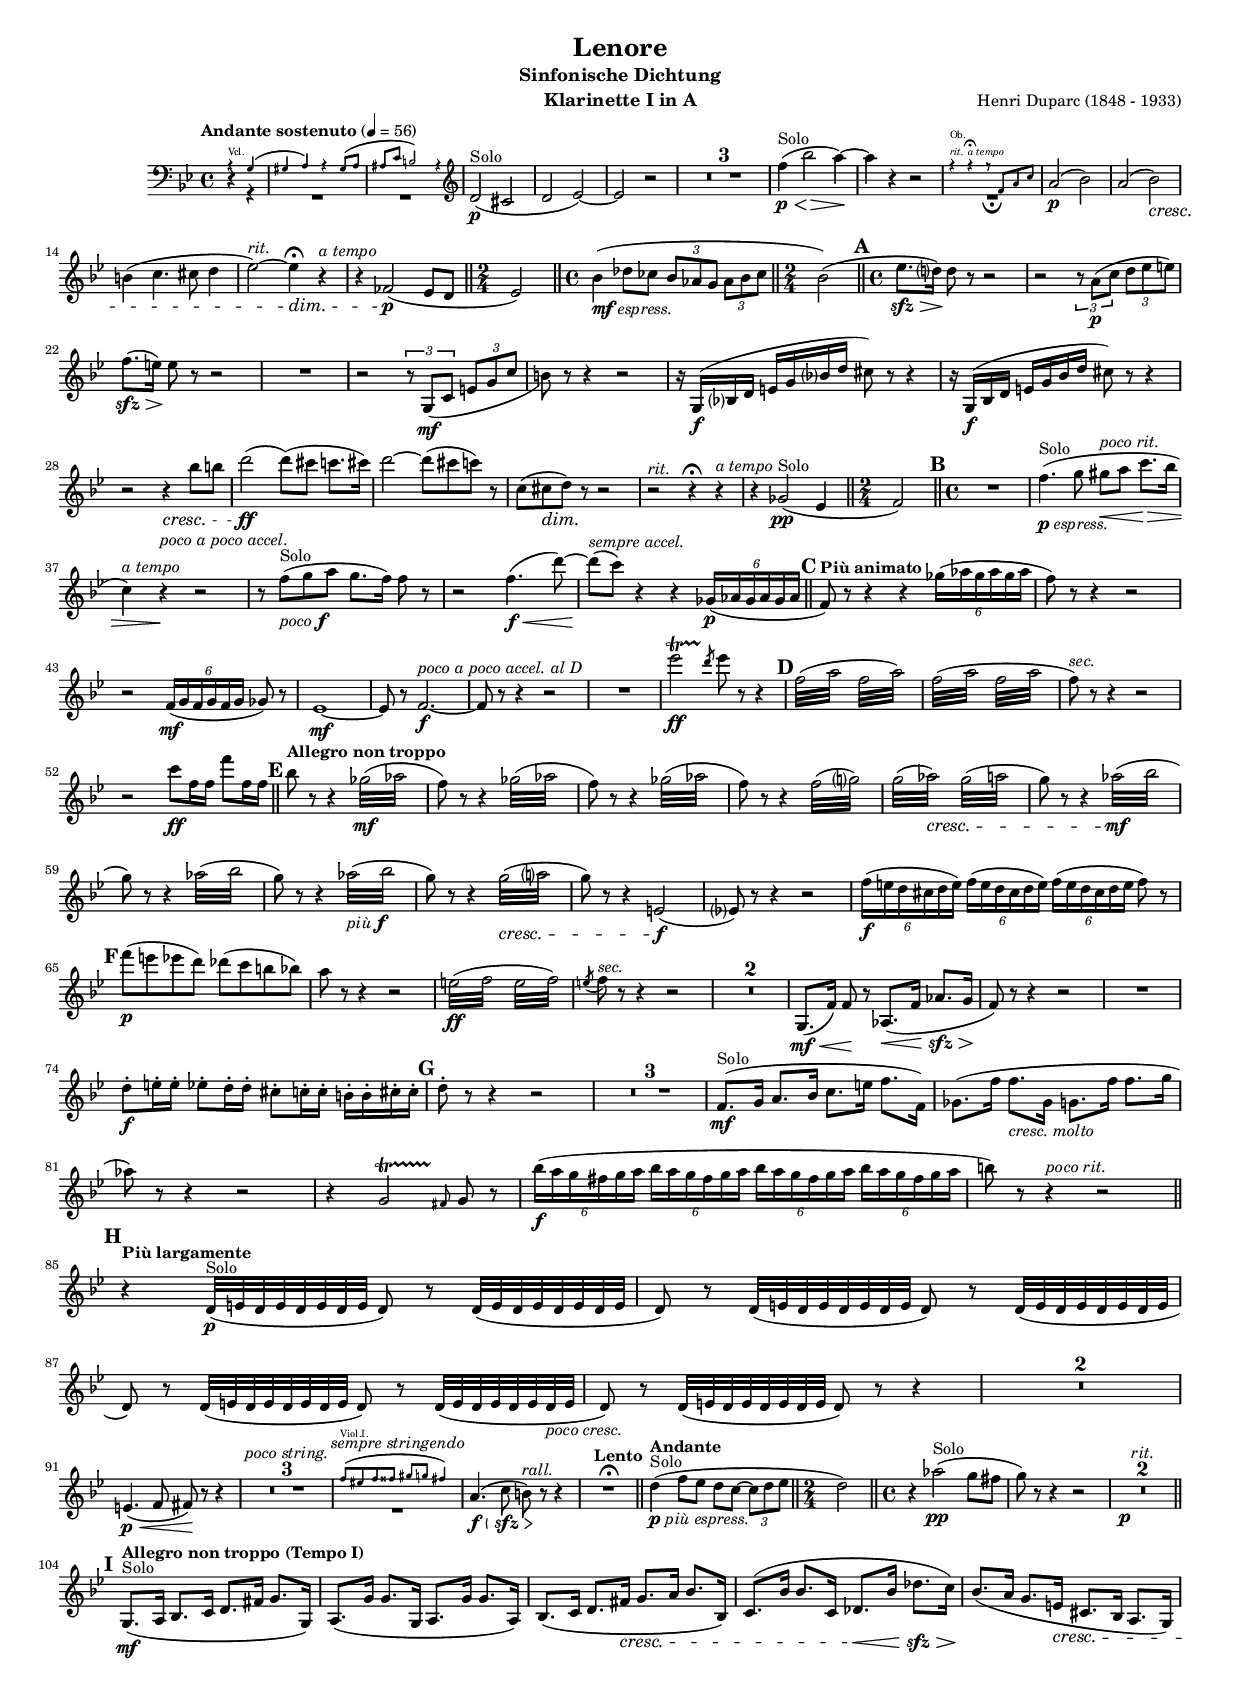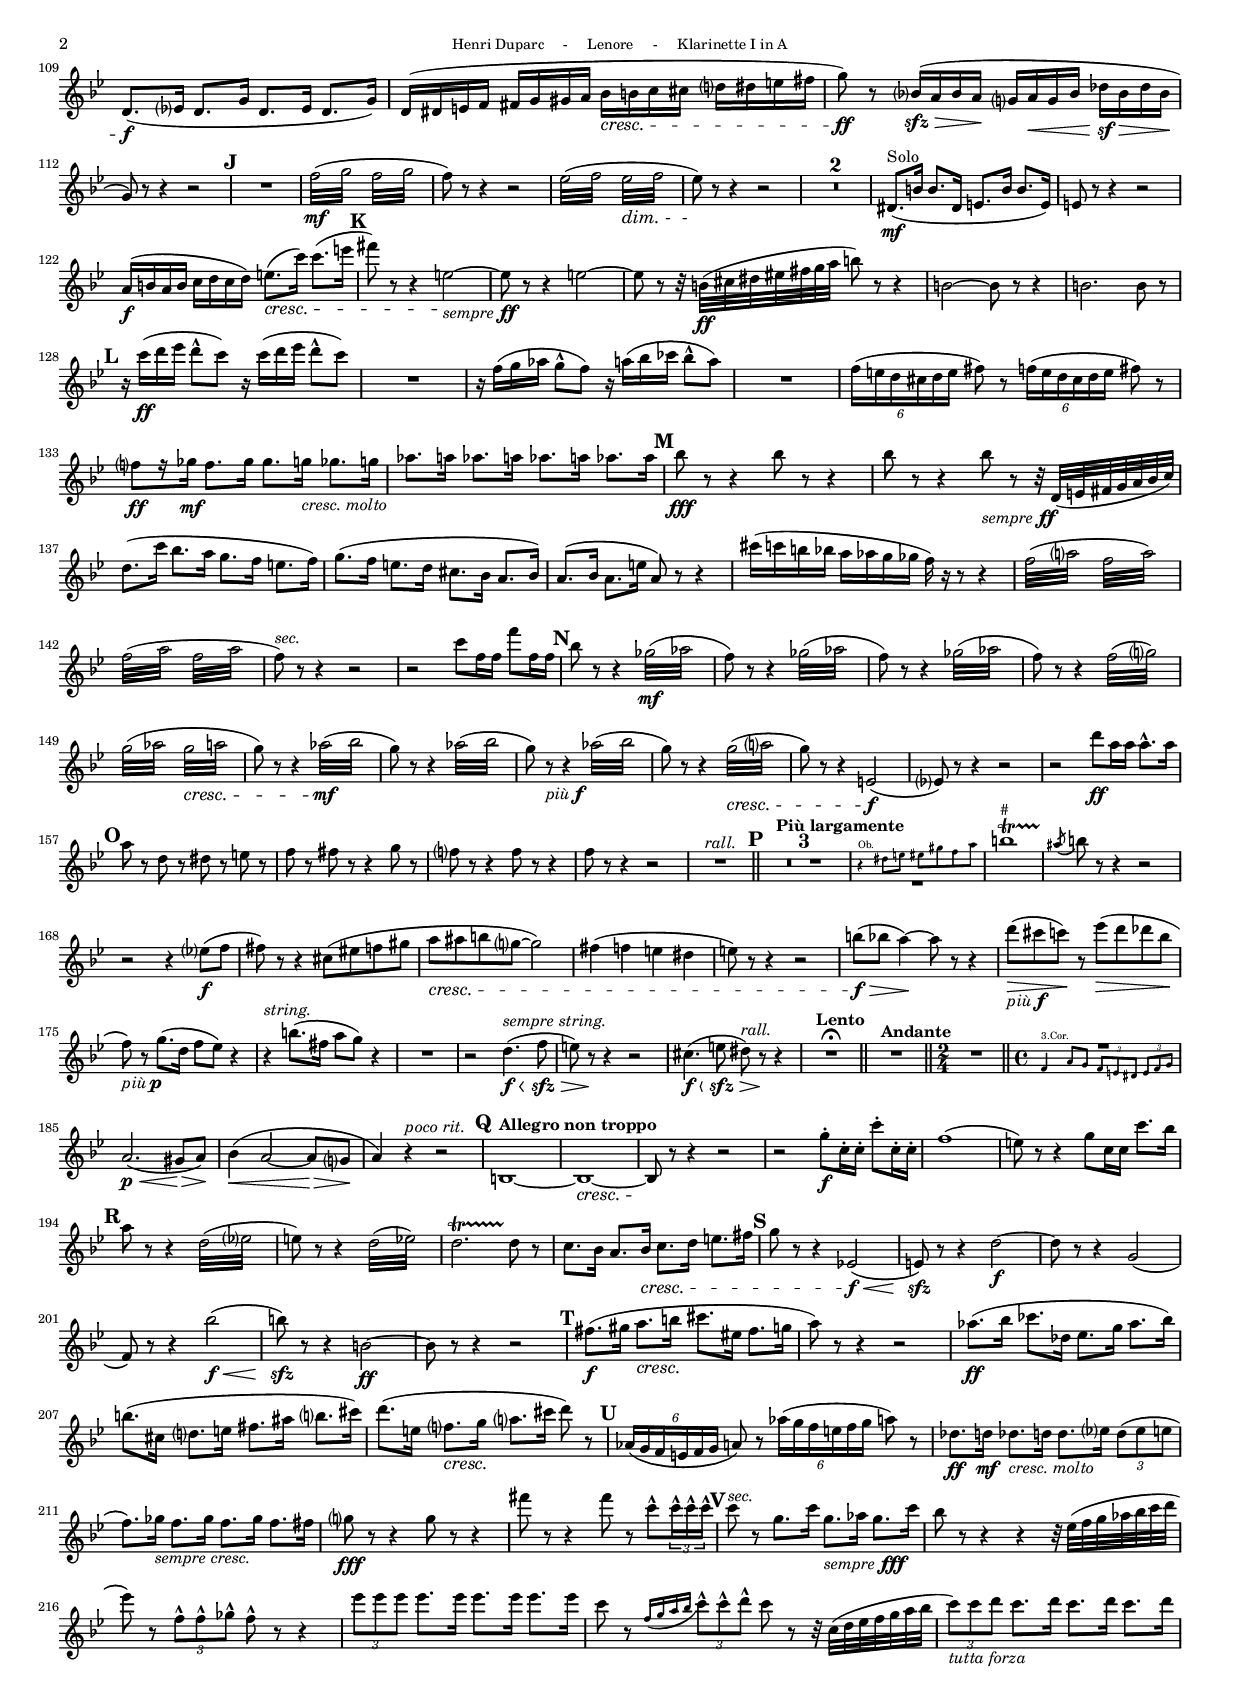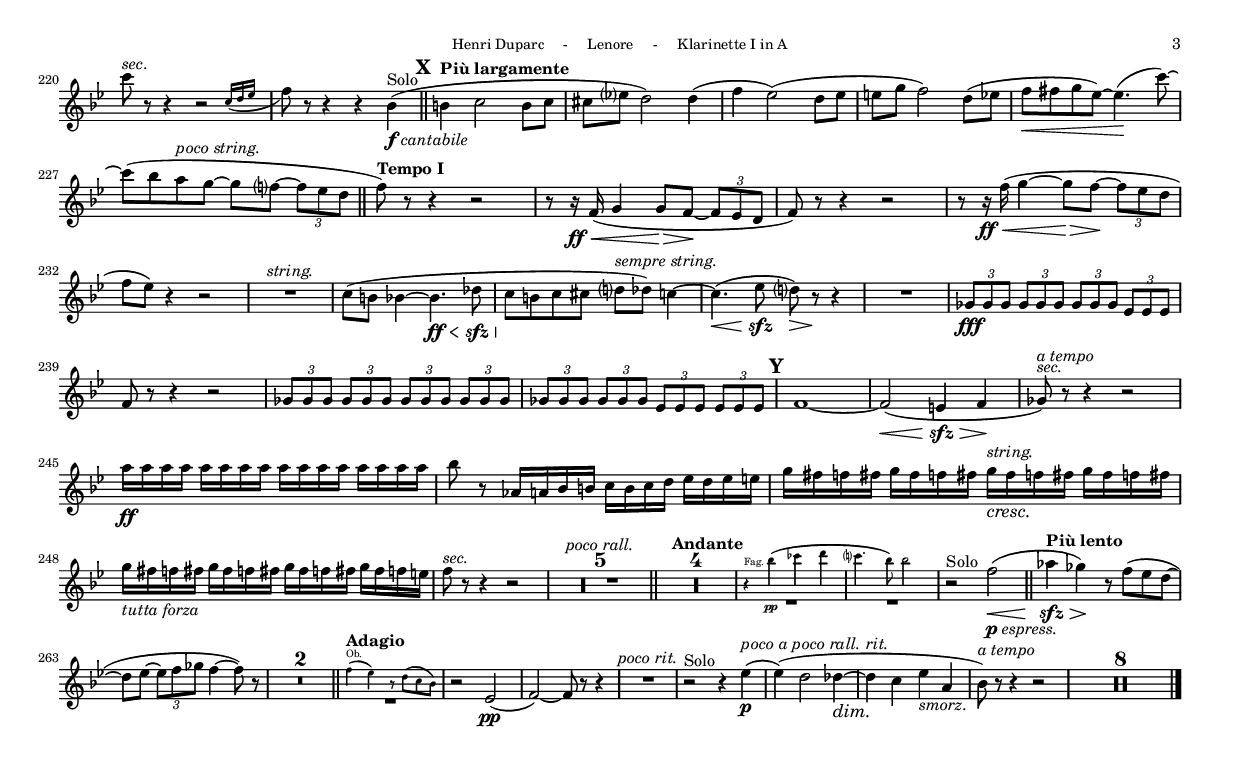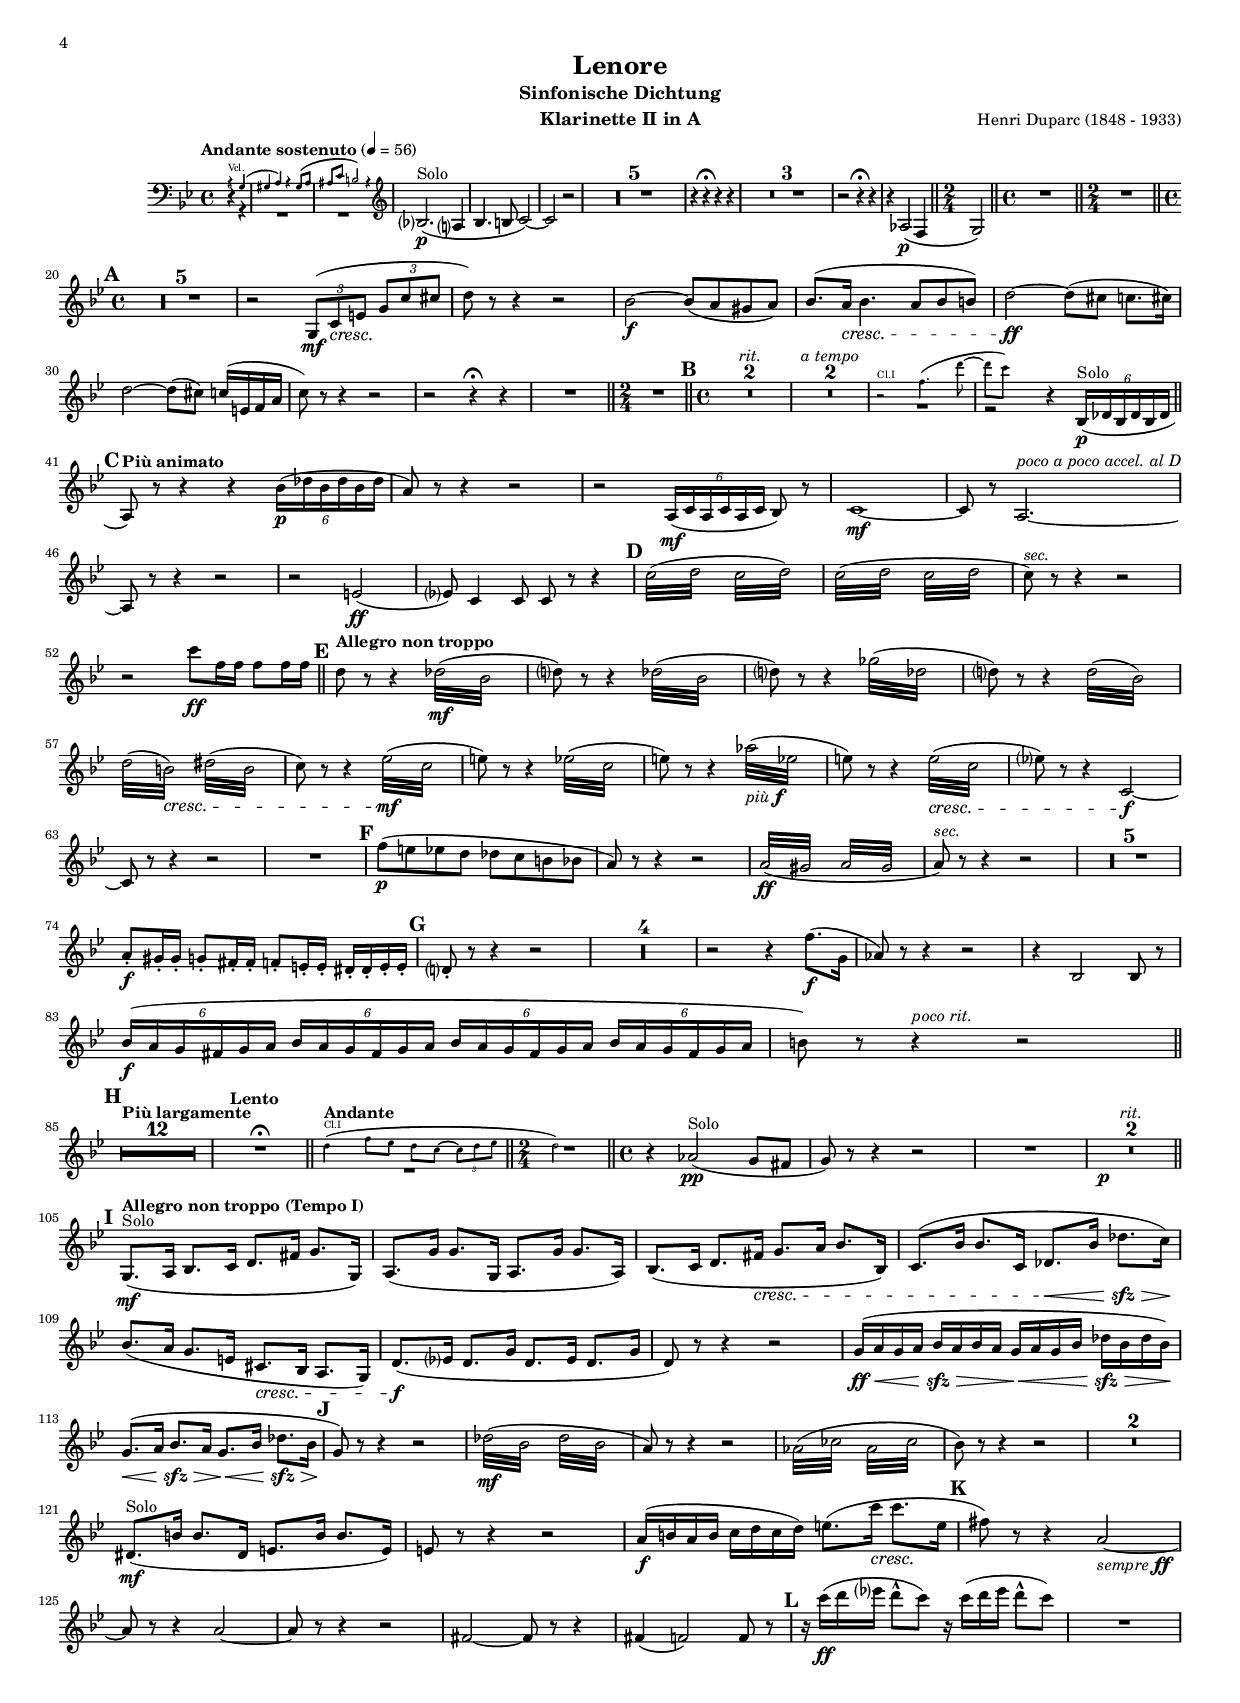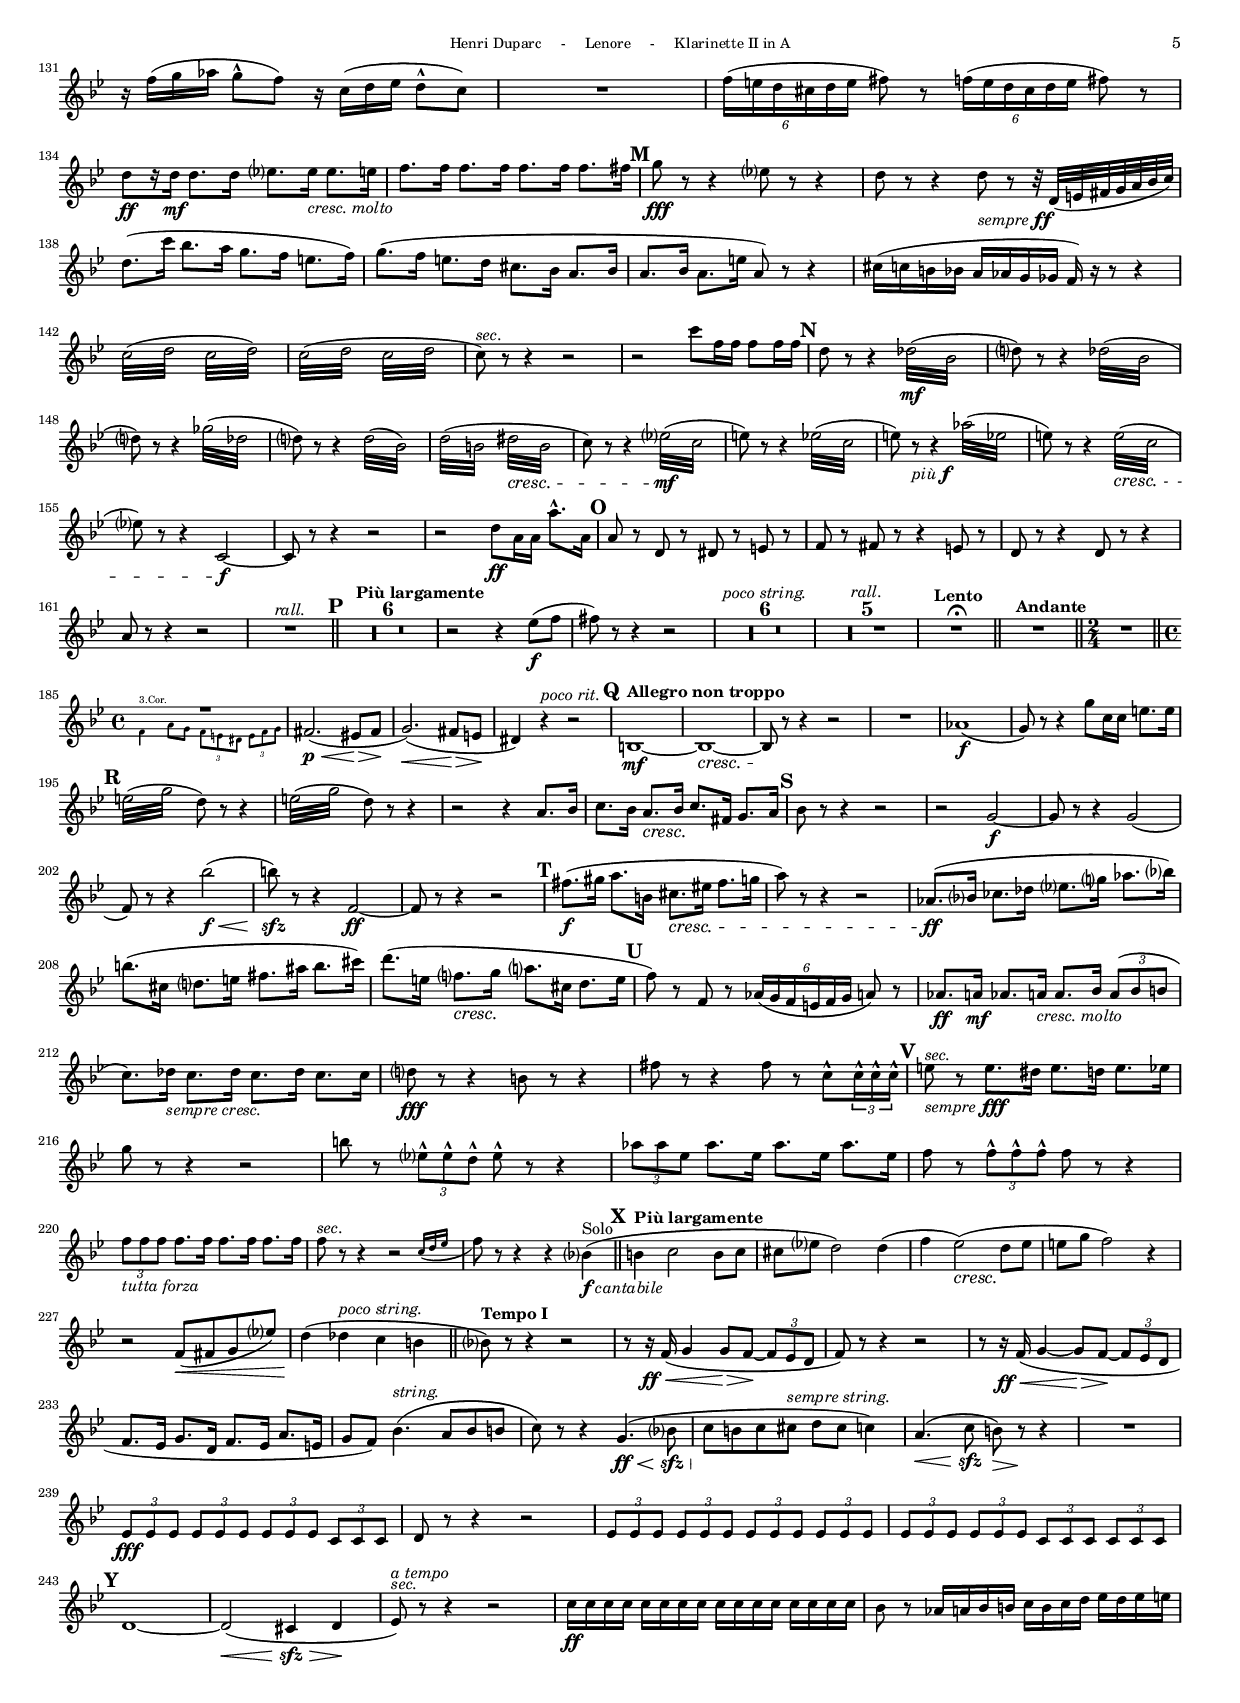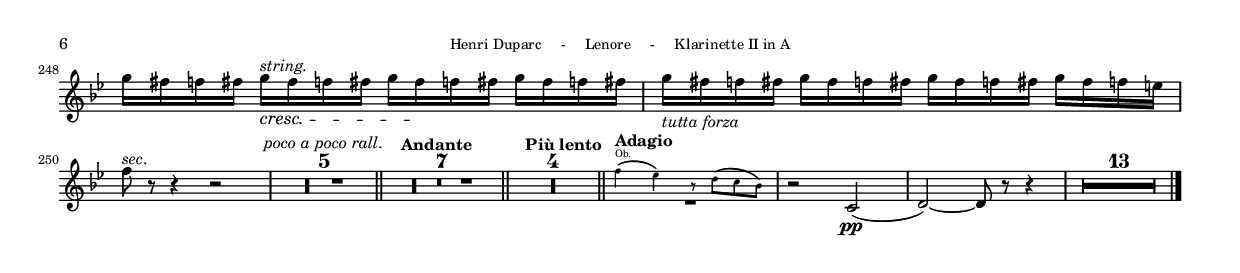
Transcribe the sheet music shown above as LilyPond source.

\version "2.18.2"
\language "deutsch"

\paper {
    top-margin = 10\mm
    bottom-margin = 10\mm
    left-margin = 10\mm
    right-margin = 10\mm
    ragged-last = ##f
}

\header{
  title = "Lenore"
  subtitle = "Sinfonische Dichtung"
  composerShort = "Henri Duparc"
  composer = "Henri Duparc (1848 - 1933)"
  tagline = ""
}

% Adapt this for automatic line-breaks
% mBreak = {}
mBreak = { \break }
#(set-global-staff-size 14)

% Useful snippets
pCresc = _\markup { \dynamic p \italic "cresc." }
mfDim = _\markup { \dynamic mf \italic "dim." }
fCantabile = _\markup { \dynamic f \italic "cantabile" }
smorz = _\markup { \italic "smorz." }
sempreFf = _\markup { \italic "sempre" \dynamic ff }
sempreFff = _\markup { \italic "sempre" \dynamic fff }
pocoF = _\markup { \italic "poco" \dynamic f }
ffz = _\markup { \dynamic { ffz } } 
crescMolto = _\markup { \italic "cresc. molto" }
pMoltoCresc = _\markup { \dynamic p \italic "molto cresc." }
sempreCresc = _\markup { \italic "sempre cresc." }
ppiuEspress = _\markup { \dynamic p \italic "più espress." }
pocoCresc = _\markup { \italic "poco cresc." }
mfEspress = _\markup { \dynamic mf \italic "espress." }
pEspress = _\markup { \dynamic p \italic "espress." }
string = ^\markup { \italic "string." }
stringendo = ^\markup { \italic "stringendo" }
pocoString = ^\markup { \italic "poco string." }
sempreStringendo = ^\markup { \italic "sempre stringendo" }
sempreString = ^\markup { \italic "sempre string." }
tuttaForza = _\markup { \italic "tutta forza" }
allargando = _\markup { \italic "allargando" }
pocoMenoMosso = ^\markup {\italic \bold {"Poco meno mosso."} }
rit = ^\markup {\italic {"rit."} }
rall = ^\markup {\italic {"rall."} }
riten = ^\markup {\italic {"riten."} }
ritATempo = ^\markup { \center-align \italic {"  rit. a tempo"} }
aTempo = ^\markup { \italic {"a tempo"} }
moltoRit = ^\markup { \italic {"molto rit."} }
pocoRit = ^\markup {\italic {"poco rit."} }
pocoRiten = ^\markup {\italic {"poco riten."} }
sec = ^\markup {\italic {"sec."} }
pocoRall = ^\markup {\italic {"poco rall."} }
pocoAPocoRall = ^\markup {\italic {"poco a poco rall."} }
pocoAPocoAccel = ^\markup {\italic {"poco a poco accel."} }
pocoAPocoAccelAlD = ^\markup {\italic {"poco a poco accel. al D"} }
sempreAccel = ^\markup {\italic {"sempre accel."} }
solo = ^\markup { "Solo" }
piuF = _\markup { \italic "più" \dynamic f }
piuP = _\markup { \italic "più" \dynamic p }
lento = ^\markup { \italic "Lento" }
accel = ^\markup { \bold { "accel." } }
tempoPrimo = ^\markup { \italic { "Tempo I" } }

% Adapted from http://lsr.di.unimi.it/LSR/Snippet?id=655
% Make title, subtitle, instrument appear on pages other than the first
#(define (part-not-first-page layout props arg)
   (if (not (= (chain-assoc-get 'page:page-number props -1)
               (ly:output-def-lookup layout 'first-page-number)))
       (interpret-markup layout props arg)
       empty-stencil))

\paper {
  oddHeaderMarkup = \markup
  \fill-line {
    " "
    \on-the-fly #part-not-first-page \fontsize #-1.0 \concat {
      \fromproperty #'header:composerShort
      "     -     "
      \fromproperty #'header:title
      "     -     "
      \fromproperty #'header:instrument
    }
    \on-the-fly #print-page-number-check-first \fromproperty #'page:page-number-string
  }
  evenHeaderMarkup = \markup
  \fill-line {
    \on-the-fly #print-page-number-check-first \fromproperty #'page:page-number-string
    \on-the-fly #part-not-first-page \fontsize #-1.0 \concat {
      \fromproperty #'header:composerShort
      "     -     "
      \fromproperty #'header:title
      "     -     "
      \fromproperty #'header:instrument
    }
    " "
  }
  % markup-system-spacing.basic-distance = #12
  % markup-system-spacing.minimum-distance = #12
  % markup-system-spacing.padding = #10
  
}

% ---------------------------------------------------------

clarinet_I = {
  \set Score.markFormatter = #format-mark-alphabet
  \accidentalStyle Score.modern-cautionary
  \compressFullBarRests
  \defaultTimeSignature
  \time 4/4
  \tempo "Andante sostenuto" 4 = 56
  \key b \major
  \clef violin
  \relative c' {
    % p1 1
    \partial 2 
    <<
      \new CueVoice {
        \clef bass
        \set instrumentCueName = "Vcl."
        \stemDown \voiceOne {
          r4 g( |
          gis4 a) r gis8( a |
          ais8 c h2) r4 |
        }
      }
      {
        r4 r4 |
        \override MultiMeasureRest.staff-position = #-6
        R1*2 |
        \revert MultiMeasureRest.staff-position
      }
    >>
    \clef violin
    \stemNeutral
    d2\solo(\p cis |
    d2 es~) |
    es2 r |
    R1*3 |
    f'4(\p\<\solo b2 \>a4)~\! |
    a4 r4 r2 |
    <<
      \new CueVoice {
        \set instrumentCueName = "Ob."
        \stemUp \voiceOne {
          r4\rit r4\fermata\aTempo r8 f,8 a c |
        }
      }
      {
        \override MultiMeasureRest.staff-position = #-6
        R1 _\fermataMarkup |
        \revert MultiMeasureRest.staff-position
      }
    >>
    a2(\p b) |
    a2( b)\cresc |
    \mBreak
    
    % p1 2
    h4( c4. cis8 d4 |
    es2)~\rit es4\dim\fermata\! r4\aTempo |
    r4 fes,2(\p es8 d|
    \time 2/4 \bar "||"
    es2) |
    \time 4/4 \bar "||"
    b'4(\mfEspress des8 ces \tuplet 3/2 { b as g } \tuplet 3/2 { as b ces }
    \time 2/4 \bar "||"
    b2)( |
    \time 4/4 \bar "||"
    \mark #1
    es8.\sfz\> d?16)\! d8 r8 r2 |
    r2 \tuplet 3/2 { r8 a(\p c } \tuplet 3/2 { d es e) } |
    \mBreak
    
    % p1 3
    f8.(\sfz\> e16)\! e8 r8 r2 |
    R1 |
    r2 \tuplet 3/2 { r8 g,,_(\mf c } \tuplet 3/2 { e g c } |
    h8) r8 r4 r2 |
    r16 g,(\f b? d e g b d cis8) r8 r4 |
    r16 g,(\f b d e g b d cis8) r8 r4 |
    \mBreak

    % p1 4
    r2 r4\cresc b'8 h |
    d2(\ff d8)( cis c8. cis16) |
    d2~ d8( cis c) r |
    c,8( cis\dim d)\! r r2 |
    r2\rit r4\fermata r4\aTempo |
    r4 ges,2(\pp\solo es4 |
    \time 2/4 \bar "||"
    f2) |
    \time 4/4 \bar "||"
    \mark #2
    R1 |
    f'4.(\pEspress\solo g8 gis\<\pocoRit a c8.\> b16 |
    \mBreak
    
    % p1 5
    c,4)\aTempo r4\!\pocoAPocoAccel r2 |
    r8 f(\pocoF\solo g a g8. f16) f8 r8 |
    r2 f4.\f\<( d'8)~ |
    d8(\!\sempreAccel c) r4 r \tuplet 6/4 { ges,16(\p as ges as ges as } |
    \bar "||"
    \mark #3
    \tempo "Più animato"
    f8) r8 r4 r \tuplet 6/4 { ges'16( as ges as ges as } |
    f8) r8 r4 r2 |
    \mBreak
    
    % p1 6
    r2 \tuplet 6/4 { f,16(\mf g f g f g} ges8) r8 |
    es1~\mf |
    es8 r8 f2.~\f\pocoAPocoAccelAlD |
    f8 r8 r4 r2 |
    R1 |
    % FIXME: Trill with ligature?
    es''2\ff\startTrillSpan \slashedGrace d8\stopTrillSpan es8 r8 r4 |
    \mark #4
    \repeat tremolo 8 { f,32( a } \repeat tremolo 8 { f32 a) } |
    \repeat tremolo 8 { f32( a } \repeat tremolo 8 { f32 a } |
    f8)\sec r8 r4 r2 |
    \mBreak
    
    % p1 7
    r2 c'8\ff f,16 f f'8 f,16 f |
    \bar "||"
    \mark #5
    \tempo "Allegro non troppo"
    b8 r8 r4 \repeat tremolo 8 { ges32(\mf as } |
    f8) r8 r4 \repeat tremolo 8 { ges32( as } |
    f8) r8 r4 \repeat tremolo 8 { ges32( as } |
    f8) r8 r4 \repeat tremolo 8 { f32( g) } |
    \repeat tremolo 8 { g32( as)\cresc } \repeat tremolo 8 { g32( a } |
    g8) r8 r4 \repeat tremolo 8 { as32(\mf b } |
    \mBreak
    
    % p1 8
    g8) r8 r4 \repeat tremolo 8 { as32( b } |
    g8) r8 r4 \repeat tremolo 8 { as32(\piuF b } |
    g8) r8 r4 \repeat tremolo 8 { g32(\cresc a } |
    g8) r8 r4 e,2(\f |
    es8) r8 r4 r2 |
    \tuplet 6/4 { f'16(\f e d cis d e) } \tuplet 6/4 { f16( e d cis d e) } \tuplet 6/4 { f16( e d cis d e } f8) r8 |
    \mark #6
    \mBreak
    
    % p1 9
    f'8(\p e es d) des( c h b) |
    a8 r8 r4 r2 |
    \repeat tremolo 8 { e32(\ff f } \repeat tremolo 8 { e f) } \acciaccatura e8 |
    % FIXME: I can't get the grace note into the previous bar
    f8\sec r8 r4 r2 |
    R1*2 |
    g,,8.(\mf\< f'16) f8\! r8 as,8.(\< f'16 as8.\sfz\> g16\! | 
    f8) r8 r4 r2 |
    R1 |
    \mBreak
    
    % p1 10
    d'8-.\f e16-. e-. es8-. d16-. d-. cis8-. c16-. c-. h-. h-. cis-. cis-. | 
    \mark #7
    d8-. r8 r4 r2 |
    R1*3 |
    f,8.(\mf\solo g16 a8. b16 c8. e16 f8. f,16) |
    ges8.( f'16 f8.\crescMolto ges,16 g8. f'16 f8. g16 |
    as8) r8 r4 r2 |
    % FIXME: Trill with ligature?
    r4 g,2\startTrillSpan \grace fis8 \stopTrillSpan  g r |
    \tuplet 6/4 { b'16(\f a g fis g a } \repeat unfold 3 \tuplet 6/4 { b16 a g fis g a } |
    h8) r8 r4\pocoRit r2 |
    \bar "||"
    \mBreak
    
    % p2 1
    \mark #8
    \tempo "Più largamente"
    r4 d,,32(\p\solo e d e d e d e d8) r8 d32( e d e d e d e |
    d8) r d32( e d e d e d e d8) r d32( e d e d e d e |
    \mBreak
    
    % p2 2
    d8) r d32( e d e d e d e d8) r d32( e d e d e d\pocoCresc e |
    d8) r d32( e d e d e d e d8) r r4 |
    R1*2 |
    \mBreak

    % p2 3
    e4.(\p\< f8 fis8)\! r r4 |
    R1*3\pocoString |
    <<
      \new CueVoice {
        \set instrumentCueName = "Viol.I."
        \stemDown \voiceOne {
          f'8( eis f fisis gis g fis4) |
        }
      }
      {
        \override MultiMeasureRest.staff-position = #-6
        R1\sempreStringendo |
        \revert MultiMeasureRest.staff-position
      }
    >>
    a,4.(\f\< c8\sfz\> h)\!\rall r r4 |
    \tempo "Lento"
    R1\fermataMarkup |
    \bar "||"
    \tempo Andante
    d4(\ppiuEspress\solo f8 es d c~ \tuplet 3/2 { c d es } |
    \bar "||"
    \time 2/4
    d2) |
    \bar "||"
    \time 4/4
    r4 as'2(\pp\solo g8 fis |
    g8) r8 r4 r2 |
    R1*2\p \rit |
    \bar "||"
    \mBreak
    
    % p2 4
    \mark #9
    \tempo "Allegro non troppo (Tempo I)"
    g,,8.(\mf\solo a16 b8. c16 d8. fis16 g8. g,16) |
    a8.( g'16 g8. g,16 a8. g'16 g8. a,16) |
    b8.( c16 d8. fis16\cresc g8. a16 b8. b,16) |
    c8.( b'16 b8. c,16 des8.\< b'16 des8.\sfz\> c16)\! |
    b8.( a16 g8. e16\cresc cis8. b16 a8. g16) |
    \mBreak

    % p2 5
    d'8.(\f es16 d8. g16 d8. es16 d8. g16) |
    d16( dis e f fis g gis a b\cresc h c cis d dis e fis |
    g8)\ff r8 b,16(\sfz\> a b a\! g a\< g b des\sf\> b des b\! |
    \mBreak
    
    % p2 6
    g8) r8 r4 r2 |
    \mark #10
    R1 |
    \repeat tremolo 8 { f'32(\mf g } \repeat tremolo 8 { f32 g } |
    f8) r8 r4 r2 |
    \repeat tremolo 8 { es32( f } \repeat tremolo 8 { es32\dim f } |
    es8)\! r8 r4 r2 |
    R1*2 |
    dis,8.(\mf\solo h'16 h8. dis,16 e8. h'16 h8. e,16) |
    e8 r8 r4 r2 |
    \mBreak
    
    % p2 7
    a16\f( h a h c d c d) e8.(\cresc c'16) c8.( e16 |
    \mark #11
    fis8) r8 r4 e,2~\sempreFf\! |
    e8 r8 r4 e2~ |
    e8 r8 r32 h(\ff cis dis eis fis g a h8) r8 r4 |
    h,2~ h8 r8 r4 |
    h2. h8 r8 |
    \mBreak

    % p2 8
    \mark #12
    r16 c'(\ff d es d8-^ c) r16 c( d es d8-^ c) |
    R1 |
    r16 f,( g as g8-^ f) r16 a( b ces b8-^ a) |
    R1 |
    \tuplet 6/4 { f16( e d cis d e } fis8) r8 \tuplet 6/4 { f16( e d cis d e } fis8) r8 |
    \mBreak

    % p2 9
    f8[\ff r16 ges]\mf f8. ges16 ges8. g16\crescMolto ges8. g16 |
    as8. a16 as8. a16 as8. a16 as8. as16 |
    \mark #13
    b8\fff r8 r4 b8 r8 r4 |
    b8 r8 r4 b8\sempreFf r8 r32 d,,( e fis g a b c) |
    \mBreak

    % p2 10
    d8.( c'16 b8. a16 g8. f16 e8. f16) |
    g8.( f16 e8. d16 cis8. b16 a8. b16) |
    a8.( b16 a8. e'16 a,8) r8 r4 |
    cis'16( c h b a as g ges f) r16 r8 r4 |
    \repeat tremolo 8 { f32( a } \repeat tremolo 8 { f32 a) } |
    \mBreak
    
    % p2 11
    \repeat tremolo 8 { f32( a } \repeat tremolo 8 { f32 a } |
    f8)\sec r8 r4 r2 |
    r2 c'8 f,16 f f'8 f,16 f |
    \mark #14
    b8 r8 r4 \repeat tremolo 8 { ges32(\mf as } |
    f8) r8 r4 \repeat tremolo 8 { ges32( as } |
    f8) r8 r4 \repeat tremolo 8 { ges32( as } |
    f8) r8 r4 \repeat tremolo 8 { f32( g) } |
    \mBreak

    % p2 12
    \repeat tremolo 8 { g32( as } \repeat tremolo 8 { g32\cresc a } |
    g8) r8 r4 \repeat tremolo 8 { as32(\mf b } |
    g8) r8 r4 \repeat tremolo 8 { as32( b } |
    g8) r8\piuF r4 \repeat tremolo 8 { as32( b } |
    g8) r8 r4 \repeat tremolo 8 { g32(\cresc a } |
    g8) r8 r4 e,2(\f |
    es8) r8 r4 r2 |
    r2 d''8\ff a16 a a8.-^ a16 |
    \mBreak

    % p2 13
    \mark #15
    a8 r d, r dis r e r |
    f8 r fis r r4 g8 r |
    f8 r r4 f8 r r4 |
    f8 r r4 r2 |
    R1 \rall |
    \bar "||"
    \mark #16
    \tempo "Più largamente"
    R1*3 |
    <<
      \new CueVoice {
        \set instrumentCueName = "Ob."
        \stemDown {
          r4 dis8 e eis gis f a
        }
      }
      {
        \override MultiMeasureRest.staff-position = #-6
        R1 |
        \revert MultiMeasureRest.staff-position
      }
    >>
    % FIXME: Trill should have a #, and grace note should be in this bar
    h1 ^\markup "#" \startTrillSpan \acciaccatura ais8 \stopTrillSpan |
    h8 r r4 r2 |
    \mBreak
    
    % p2 14
    r2 r4 es,?8(\f f |
    fis8) r r4 cis8( eis f gis |
    a8\cresc ais h g~ g2) |
    fis4( f e dis |
    e8) r r4 r2 |
    h'8(\f\> b a4~)\! a8 r r4 |
    d8(\piuF\> cis c)\! r es(\> d des b\! |
    \mBreak

    % p3 1
    f8)\piuP  r g8.( d16 f8 es) r4 |
    r4\string h'8.( fis16 a8 g) r4 |
    R1 |
    r2 d4.(\f\<\sempreString f8\sfz\> |
    e8) r\! r4 r2 |
    cis4.(\f\< e8\sfz\> dis)\rall r8\! r4 |
    \tempo "Lento"
    R1\fermataMarkup |
    \bar "||"
    \tempo Andante
    R1 |
    \bar "||"
    \time 2/4 |
    R2 |
    \bar "||"
    \time 4/4
    <<
      {
        \override MultiMeasureRest.staff-position = #+2
        R1 |
        \revert MultiMeasureRest.staff-position
      }
      \new CueVoice {
        \set instrumentCueName = "3.Cor."
        \stemUp {
          f,4 a8 g \tuplet 3/2 { f e dis } \tuplet 3/2 { e f g } |
        }
      }
    >>
    \mBreak

    % p3 2
    a2.(\p\< gis8\> a)\! |
    b4(\< a2~ a8\> g\! |
    a4) r4\pocoRit r2 |
    \mark #17
    \tempo "Allegro non troppo"
    h,1~ |
    h1~\cresc |
    h8\! r r4 r2 |
    r2 g''8-.\f c,16-. c-. c'8-. c,16-. c-. |
    f1( |
    e8) r r4 g8 c,16 c c'8. b16 |
    \mBreak

    % p3 3
    \mark #18
    a8 r r4 \repeat tremolo 8 { d,32( es } |
    e8) r r4 \repeat tremolo 8 { d32( es) } |
    % FIXME: Trill should have Aufloesungszeichen
    d2.\startTrillSpan d8\stopTrillSpan  r |
    c8. b16 a8. b16\cresc c8. d16 e8. fis16 |
    \mark #19
    g8 r r4 es,!2(\f\< |
    e8)\sfz r r4 d'2~\f |
    d8 r r4 g,2( |
    \mBreak
    
    % p3 4
    f8) r r4 b'2(\f\< |
    h8)\sfz r r4 h,2~\ff |
    h8 r r4 r2 |
    \mark #20
    fis'8.(\f gis16 a8.\cresc h16\! cis8. eis,16 fis8. g16 |
    a8) r r4 r2 |
    as8.(\ff b16 ces8. des,16 es8. g16 as8. b16) |
    \mBreak

    % p3 5
    h8.( cis,16 d8. e16 fis8. ais16 h?8. cis16) |
    d8.( e,16 f8.\cresc g16\! a8. cis16 d8) r |
    \mark #21
    \tuplet 6/4 { as,16( g f e f g } a8) r \tuplet 6/4 { as'16( g f e f g } a8) r8 |
    des,8.\ff d16\mf des8.\crescMolto d16 d8. es16 \tuplet 3/2 { d8( es e } |
    \mBreak

    % p3 6
    f8.) ges16\sempreCresc f8. ges16 f8. ges16 f8. fis16 |
    g8\fff r r4 g8 r r4 |
    fis'8 r r4 fis8 r c-^ \tuplet 3/2 { c16-^ c-^ c-^ } |
    \mark #22
    c8\sec r g8. c16 g8.\sempreFff as16 g8. c16 |
    b8 r r4 r4 r32 es,( f g as b c d |
    \mBreak

    % p3 7
    es8) r \tuplet 3/2 { f,-^ f-^ ges-^ } f-^ r8 r4 |
    \tuplet 3/2 { es'8 es es } es8. es16 es8. es16 es8. es16 |
    c8 r \grace { f,16( g a b } \tuplet 3/2 { c8-^) c-^ d-^ } c8 r r32 c,( d es f g a b |
    \tuplet 3/2 { c8)\tuttaForza c d } \repeat unfold 3 { c8. d16 } |
    \mBreak

    % p3 8
    c8\sec r r4 \afterGrace r2 { c,16( d es } |
    f8) r r4 r4 b,(\fCantabile\solo |
    \bar "||"
    \mark #24
    \tempo "Più largamente"
    h4 c2 h8 c |
    cis8 es? d2) d4( |
    f4 es2)( d8 es |
    e8 g f2) d8( es |
    f8\< fis g es~) es4.(\! c'8~) |
    \mBreak

    % p3 9
    c8(\! b a\pocoString g~ g f~ \tuplet 3/2 { f8 es d } |
    \bar "||" 
    \tempo "Tempo I"
    f8) r r4 r2 |
    r8 r16\ff\< f,( g4 g8\> f8~\! \tuplet 3/2 { f8 es d } | 
    f8) r r4 r2 |
    r8 r16\ff\< f'( g4~ g8\> f8~\! \tuplet 3/2 { f8 es d } | 
    \mBreak

    % p3 10
    f8 es) r4 r2 |
    R1\string |
    c8( h b4~ b4.\ff\< des8\sfz\> |
    c8\! h c cis d\sempreString des) c4~ |
    c4.(\< es8\sfz d)\> r8\! r4 |
    R1 |
    \tuplet 3/2 { ges,8\fff ges ges } \repeat unfold 2 \tuplet 3/2 { ges8 ges ges } \tuplet 3/2 { es8 es es } |
    \mBreak

    % p3 11
    f8 r r4 r2 |
    \repeat unfold 4 \tuplet 3/2 { ges8 ges ges } |
    \repeat unfold 2 \tuplet 3/2 { ges8 ges ges } \repeat unfold 2 \tuplet 3/2 { es8 es es }
    \mark #25
    f1~ |
    f2(\< e4\sfz\> f\! |
    ges8)\sec\aTempo r r4 r2 |
    \mBreak

    % p3 12
    a'16\ff \repeat unfold 15 a |
    b8 r as,16 a b h c h c d es d es e |
    g16 fis f fis g fis f fis g\string\cresc fis\! f fis g fis f fis |
    \mBreak

    % p3 13
    g16\tuttaForza fis f fis g fis f fis g fis f fis g fis f e |
    f8\sec r r4 r2 |
    R1*5\pocoRall |
    \bar "||"
    \tempo Andante
    R1*4 |
    <<
      \new CueVoice {
        \set instrumentCueName = "Fag."
        \stemDown {
          r4 b(\pp ces d |
          c4. b8) b2 |
        }
      }
      {
        \override MultiMeasureRest.staff-position = #-6
        R1*2 |
        \revert MultiMeasureRest.staff-position
      }
    >>
    r2\solo f2(\pEspress\< |
    \bar "||"
    \tempo "Più lento"
    as4\sfz\> ges)\! r8 f( es d~ |
    \mBreak

    % p3 14
    d8 es8~ \tuplet 3/2 { es f ges } f4~ f8) r |
    R1*2 |
    \bar "||"
    \tempo Adagio 
    <<
      \new CueVoice {
        \set instrumentCueName = "Ob."
        \stemDown {
          f4( es) r8 d( c b) |
        }
      }
      {
        \override MultiMeasureRest.staff-position = #-6
        R1 |
        \revert MultiMeasureRest.staff-position
      }
    >>
    r2 es,2(\pp |
    f2~) f8 r r4 |
    R1\pocoRit |
    r2\solo r4 es'4(\p\pocoAPocoRall |
    es4)( d2 des4~\dim | 
    des4\!\rit c es\smorz a, |
    b8)\aTempo r r4 r2 |
    R1*8 |
    \bar "|."
    \mBreak
  }
}

clarinet_II = {
  \set Score.markFormatter = #format-mark-alphabet
  \accidentalStyle Score.modern-cautionary
  \compressFullBarRests
  \defaultTimeSignature
  \time 4/4
  \tempo "Andante sostenuto" 4 = 56
  \key b \major
  \relative c' {
    % p1 1
    \partial 2 
    <<
      \new CueVoice {
        \clef bass
        \set instrumentCueName = "Vcl."
        \stemDown \voiceOne {
          r4 g( |
          gis4 a) r gis8( a |
          ais8 c h2) r4 |
        }
      }
      {
        r4 r4 |
        \override MultiMeasureRest.staff-position = #-6
        R1*2 |
        \revert MultiMeasureRest.staff-position
      }
    >>
    \clef violin
    \stemNeutral
    b2.(\p\solo a4 |
    b4. h8 c2~) |
    c2 r |
    R1*5 |
    r4 r4\fermata r4 r4 |
    R1*3 |
    r2 r4\fermata r4 |
    r4 as2(\p f4 |
    \time 2/4 \bar "||"
    g2) |
    \time 4/4 \bar "||"
    R1
    \time 2/4 \bar "||"
    R2 |
    \time 4/4 \bar "||"
    \mBreak

    % p1 2
    \mark #1
    R1*5 |
    r2 \tuplet 3/2 { g8(\mf c\cresc e\! } \tuplet 3/2 { g c cis } |
    d8) r8 r4 r2 |
    b2~\f b8(a gis a) |
    b8.( a16\cresc b4. a8 b h) |
    d2~\ff d8( cis c8. cis16) |
    \mBreak

    % p1 3
    d2~ d8( cis) c16( e, f a |
    c8) r8 r4 r2 |
    r2 r4\fermata r4 |
    R1 |
    \time 2/4 \bar "||"
    R2 |
    \time 4/4 \bar "||"
    \mark #2
    R1*2\rit |
    R1*2 \aTempo |
    <<
      \new CueVoice {
        \set instrumentCueName = "Cl.I"
        \stemDown {
          r2 f4.( d'8~ |
          d8 c) \hideNotes r4 r2 \unHideNotes |
        }
      }
      {
        \override MultiMeasureRest.staff-position = #-4
        R1 |
        \revert MultiMeasureRest.staff-position
        r2 r4 \tuplet 6/4 { b,,16(\p\solo des b des b des } |
      }
    >>
    \bar "||"
    \mBreak

    % p1 4
    \mark #3
    \tempo "Più animato"
    a8) r8 r4 r4 \tuplet 6/4 { b'16(\p des b des b des } |
    a8) r8 r4 r2 |
    r2 \tuplet 6/4 { a,16(\mf c a c a c} b8) r8 |
    c1~\mf |
    c8 r8 a2.~\pocoAPocoAccelAlD |
    \mBreak

    % p1 5
    a8 r8 r4 r2 |
    r2 e'2(\ff |
    es8) c4 c8 c r r4 |
    \mark #4
    \repeat tremolo 8 { c'32( d } \repeat tremolo 8 { c32 d) } |
    \repeat tremolo 8 { c32( d } \repeat tremolo 8 { c32 d } |
    c8)\sec r8 r4 r2 |
    \mBreak
    
    % p1 6
    r2 c'8\ff f,16 f f8 f16 f |
    \bar "||"
    \mark #5
    \tempo "Allegro non troppo"
    d8 r8 r4 \repeat tremolo 8 { des32(\mf b } |
    d8) r8 r4 \repeat tremolo 8 { des32( b } |
    d8) r8 r4 \repeat tremolo 8 { ges32( des } |
    d8) r8 r4 \repeat tremolo 8 { d32( b) } |
    \mBreak
    
    % p1 7
    \repeat tremolo 8 { d32( h)\cresc } \repeat tremolo 8 { dis32( h } |
    c8) r8 r4 \repeat tremolo 8 { es32(\mf c } |
    e8) r8 r4 \repeat tremolo 8 { es32( c } |
    e8) r8 r4 \repeat tremolo 8 { as32(\piuF es } |
    e8) r8 r4 \repeat tremolo 8 { e32(\cresc c } |
    es8) r8 r4 c,2~\f |
    \mBreak
    
    % p1 8
    c8 r8 r4 r2 |
    R1 |
    \mark #6
    f'8(\p e es d des c h b |
    a8) r8 r4 r2 |
    \repeat tremolo 8 { a32(\ff gis } \repeat tremolo 8 { a gis } |
    a8)\sec r8 r4 r2 |
    R1*5 |
    \mBreak
    
    % p1 9
    a8-.\f gis16-. gis-. g8-. fis16-. fis-. f8-. e16-. e-. dis-. dis-. e-. e-. | 
    \mark #7
    d8-. r8 r4 r2 |
    R1*4 |
    r2 r4 f'8.(\f g,16 |
    as8) r8 r4 r2 |
    r4 b,2 b8 r |
    \mBreak
    
    % p1 10
    \tuplet 6/4 { b'16(\f a g fis g a } \repeat unfold 3 \tuplet 6/4 { b16 a g fis g a } |
    h8) r8 r4\pocoRit r2 |
    \bar "||"
    \mBreak
    
    % p2 1
    \mark #8
    \tempo "Più largamente"
    R1*12 |
    \tempo "Lento"
    R1 \fermataMarkup |
    \bar "||"
    \tempo Andante
    <<
      \new CueVoice {
        \set instrumentCueName = "Cl.I"
        \stemDown {
          d4( f8 es d c~ \tuplet 3/2 { c d es } |
        \bar "||"
        \time 2/4
          d2) |
        }
      }
      {
        \override MultiMeasureRest.staff-position = #-6
        R1 |
        \revert MultiMeasureRest.staff-position
        \bar "||"
        \time 2/4
        R2 |
      }
    >>
    \bar "||"
    \time 4/4
    r4 as2(\pp\solo g8 fis |
    g8) r8 r4 r2 |
    R1 |
    R1*2\p\rit |
    \mBreak

    % p2 2
    \bar "||"
    \mark #9
    \tempo "Allegro non troppo (Tempo I)"
    g,8.(\mf\solo a16 b8. c16 d8. fis16 g8. g,16) |
    a8.( g'16 g8. g,16 a8. g'16 g8. a,16) |
    b8.( c16 d8. fis16\cresc g8. a16 b8. b,16) |
    c8.( b'16 b8. c,16 des8.\< b'16 des8.\sfz\> c16)\! |
    \mBreak
    
    % p2 3
    b8.( a16 g8. e16 cis8.\cresc b16 a8. g16) |
    d'8.(\f es16 d8. g16 d8. es16 d8. g16 |
    d8) r8 r4 r2 |
    g16(\ff\< a g a b\sfz\> a b a g\< a g b des\sfz\> b des b)\! |
    \mBreak
    
    % p2 4
    g8.(\< a16 b8.\sfz\> a16 g8.\< b16 des8.\sfz\> b16\! |
    \mark #10
    g8) r8 r4 r2 |
    \repeat tremolo 8 { des'32(\mf b } \repeat tremolo 8 { des32 b } |
    a8) r8 r4 r2 |
    \repeat tremolo 8 { as32( ces } \repeat tremolo 8 { as32 ces } |
    b8) r8 r4 r2 |
    R1*2 |
    \mBreak
    
    % p2 5
    dis,8.(\mf\solo h'16 h8. dis,16 e8. h'16 h8. e,16) |
    e8 r8 r4 r2 |
    a16\f( h a h c d c d) e8.( c'16\cresc c8.\! e,16 |
    \mark #11
    fis8) r8 r4 a,2~\sempreFf\! |
    \mBreak
    
    % p2 6
    a8 r8 r4 a2~ |
    a8 r8 r4 r2 |
    fis2~ fis8 r8 r4 |
    fis4( f2) f8 r8 |
    \mark #12
    r16 c''(\ff d es? d8-^ c) r16 c( d es d8-^ c) |
    R1 |
    \mBreak
    
    % p2 7
    r16 f,( g as g8-^ f) r16 c( d es d8-^ c) |
    R1 |
    \tuplet 6/4 { f16( e d cis d e } fis8) r8 \tuplet 6/4 { f16( e d cis d e } fis8) r8 |
    \mBreak
    
    % p2 8
    d8[\ff r16 d]\mf d8. d16 es8. es16\crescMolto es8. e16 |
    f8. f16 f8. f16 f8. f16 f8. fis16 |
    \mark #13
    g8\fff r8 r4 es?8 r8 r4 |
    d8 r8 r4 d8\sempreFf r8 r32 d,( e fis g a b c) |
    \mBreak
    
    % p2 9
    d8.( c'16 b8. a16 g8. f16 e8. f16) |
    g8.( f16 e8. d16 cis8. b16 a8. b16 |
    a8. b16 a8. e'16 a,8) r8 r4 |
    cis16( c h b a as g ges f) r16 r8 r4 |
    \mBreak

    % p2 10
    \repeat tremolo 8 { c'32( d } \repeat tremolo 8 { c32 d) } |
    \repeat tremolo 8 { c32( d } \repeat tremolo 8 { c32 d } |
    c8)\sec r8 r4 r2 |
    r2 c'8 f,16 f f8 f16 f |
    \mark #14
    d8 r8 r4 \repeat tremolo 8 { des32(\mf b } |
    d8) r8 r4 \repeat tremolo 8 { des32( b } |
    \mBreak
    
    % p2 11
    d8) r8 r4 \repeat tremolo 8 { ges32( des } |
    d8) r8 r4 \repeat tremolo 8 { d32( b) } |
    \repeat tremolo 8 { d32( h } \repeat tremolo 8 { dis\cresc h } |
    c8) r8 r4 \repeat tremolo 8 { es?32(\mf c } |
    e8) r8 r4 \repeat tremolo 8 { es32( c } |
    e8) r8\piuF r4 \repeat tremolo 8 { as32( es } |
    e8) r8 r4 \repeat tremolo 8 { e32(\cresc c } |
    \mBreak

    % p2 12
    es8) r8 r4 c,2~\f |
    c8 r8 r4 r2 |
    r2 d'8\ff a16 a a'8.-^ a,16 |
    \mark #15
    a8 r d, r dis r e r |
    f8 r fis r r4 e8 r |
    d8 r r4 d8 r r4 |
    \mBreak
    
    % p2 13
    a'8 r r4 r2 |
    R1 \rall |
    \bar "||"
    \mark #16
    \tempo "Più largamente"
    R1*6 |
    r2 r4 es'8(\f f |
    fis8) r r4 r2 |
    R1*6\pocoString |
    R1*5\rall |
    \tempo "Lento"
    R1\fermataMarkup |
    \bar "||"
    \tempo "Andante"
    R1 |
    \bar "||"
    \time 2/4 |
    R2 |
    \bar "||"
    \time 4/4
    \mBreak
    
    % p3 1
    <<
      {
        \override MultiMeasureRest.staff-position = #+2
        R1 |
        \revert MultiMeasureRest.staff-position
      }
      \new CueVoice {
        \set instrumentCueName = "3.Cor."
        \stemDown {
          f,4 a8 g \tuplet 3/2 { f e dis } \tuplet 3/2 { e f g } |
        }
      }
    >>
    fis2.(\p\< eis8\> fis\! |
    g2.)(\< fis8\> e\! |
    dis4) r4\pocoRit r2 |
    \mark #17
    \tempo "Allegro non troppo"
    h1~\mf |
    h1~\cresc |
    h8\! r r4 r2 |
    R1 |
    as'1(\f |
    g8) r r4 g'8 c,16 c e8. e16 |
    \mBreak
    
    % p3 2
    \mark #18
    \repeat tremolo 8 { e32( g } d8) r r4 |
    \repeat tremolo 8 { e32( g } d8) r r4 |
    r2 r4 a8. b16 |
    c8. b16 a8.\cresc b16\! c8. fis,16 g8. a16 |
    \mark #19
    b8\! r r4 r2 |
    r2 g2~\f |
    g8 r r4 g2( |
    \mBreak
    
    % p3 3
    f8) r r4 b'2(\f\< |
    h8)\sfz r r4 f,2~\ff |
    f8 r r4 r2 |
    \mark #20
    fis'8.(\f gis16 a8. h,16\! cis8.\cresc eis16 fis8. g16 |
    a8) r r4 r2 |
    as,8.(\ff b?16 ces8. des16 es?8. g?16 as8. b?16) |
    \mBreak

    % p3 4
    h8.( cis,16 d8. e16 fis8. ais16 h8. cis16) |
    d8.( e,16 f8.\cresc g16\! a8. cis,16 d8. e16 |
    \mark #21
    f8) r f,8 r \tuplet 6/4 { as16( g f e f g } a8) r8 |
    as8.\ff a16\mf as8. a16\crescMolto a8. b16 \tuplet 3/2 { a8( b h } |
    \mBreak
    
    % p3 5
    c8.) des16\sempreCresc c8. des16 c8. des16 c8. c16 |
    d8\fff r r4 h8 r r4 |
    fis'8 r r4 fis8 r c-^ \tuplet 3/2 { c16-^ c-^ c-^ } |
    \mark #22
    e8\sec\sempreFff r e8. dis16 e8. d16 e8. es16 |
    \mBreak
    
    % p3 6
    g8 r r4 r2 |
    h8 r \tuplet 3/2 { es,?-^ es-^ d-^ } es-^ r8 r4 |
    \tuplet 3/2 { as8 as es } as8. es16 as8. es16 as8. es16 |
    f8 r \tuplet 3/2 { f8-^ f-^ f-^ } f8 r r4 |
    \mBreak
    
    % p3 7
    \tuplet 3/2 { f8\tuttaForza f f } \repeat unfold 3 { f8. f16 } |
    f8\sec r r4 \afterGrace r2 { c16( d es } |
    f8) r r4 r4 b,?(\fCantabile\solo |
    \bar "||"
    \mark #24
    \tempo "Più largamente"
    h4 c2 h8 c |
    cis8 es? d2) d4( |
    f4 es2)(\cresc d8\! es |
    e8 g f2) r4 |
    \mBreak
    
    % p3 8
    r2 f,8(\!\< fis g es') |
    d4(\! des\pocoString c h |
    \bar "||" 
    \tempo "Tempo I"
    b8) r r4 r2 |
    r8 r16\ff\< f( g4 g8\> f8~\! \tuplet 3/2 { f8 es d } | 
    f8) r r4 r2 |
    r8 r16\ff\< f( g4~ g8\> f8~\! \tuplet 3/2 { f8 es d } | 
    \mBreak
    
    % p3 9
    f8. es16 g8. d16 f8. es16 a8. e16 |
    g8 f) b4.(\string a8 b h |
    c8) r r4 g4.(\ff\< b8\sfz\> |
    c8\! h c cis\sempreString d cis c4) |
    a4.(\< c8\sfz h)\> r8\! r4 |
    R1 |
    \mBreak
    
    % p3 10
    \tuplet 3/2 { es,8\fff es es } \repeat unfold 2 \tuplet 3/2 { es8 es es } \tuplet 3/2 { c8 c c } |
    d8 r r4 r2 |
    \repeat unfold 4 \tuplet 3/2 { es8 es es } |
    \repeat unfold 2 \tuplet 3/2 { es8 es es } \repeat unfold 2 \tuplet 3/2 { c8 c c }
    \mBreak
    
    % p3 11
    \mark #25
    d1~ |
    d2(\< cis4\sfz\> d\! |
    es8)\sec\aTempo r r4 r2 |
    c'16\ff \repeat unfold 15 c |
    b8 r as16 a b h c h c d es d es e |
    \mBreak
   
    % p3 12
    g16 fis f fis g\cresc\string fis f fis g fis\! f fis g fis f fis |
    g16\tuttaForza fis f fis g fis f fis g fis f fis g fis f e |
    \mBreak
    
    % p3 13
    f8\sec r r4 r2 |
    R1*5\pocoAPocoRall |
    \bar "||"
    \tempo Andante
    R1*7 |
    \bar "||"
    \tempo "Più lento"
    R1*4 |
    \bar "||"
    \tempo Adagio 
    <<
      \new CueVoice {
        \set instrumentCueName = "Ob."
        \stemDown {
          f4( es) r8 d( c b) |
        }
      }
      {
        \override MultiMeasureRest.staff-position = #-6
        R1 |
        \revert MultiMeasureRest.staff-position
      }
    >>
    r2 c,2(\pp |
    d2~) d8 r r4 |
    R1*13 |
    \bar "|."
    \mBreak
  }
}
% ---------------------------------------------------------

% \bookpart {
%   \header{
%     instrument = "Klarinette I und II in A"
%   }
%   \score {
%     <<
%     \transpose a a \clarinet_I
%     \\
%     \transpose a a \clarinet_II
%     >>
%   }
% }

\bookpart {
  \header{
    instrument = "Klarinette I in A"
  }
  \score {
    \new Staff {
      \compressFullBarRests
      \set Score.markFormatter = #format-mark-box-alphabet
      \override DynamicLineSpanner.staff-padding = #3
      \accidentalStyle Score.modern-cautionary
      \new Voice {
        \transpose a a \clarinet_I
      }
    }
  }
}


\bookpart {
  \header{
    instrument = "Klarinette II in A"
  }
  \score {
    \new Staff {
      \compressFullBarRests
      \set Score.markFormatter = #format-mark-box-alphabet
      \override DynamicLineSpanner.staff-padding = #3
      \accidentalStyle Score.modern-cautionary
      \new Voice {
        \transpose a a \clarinet_II
      }
    }
  }
}
